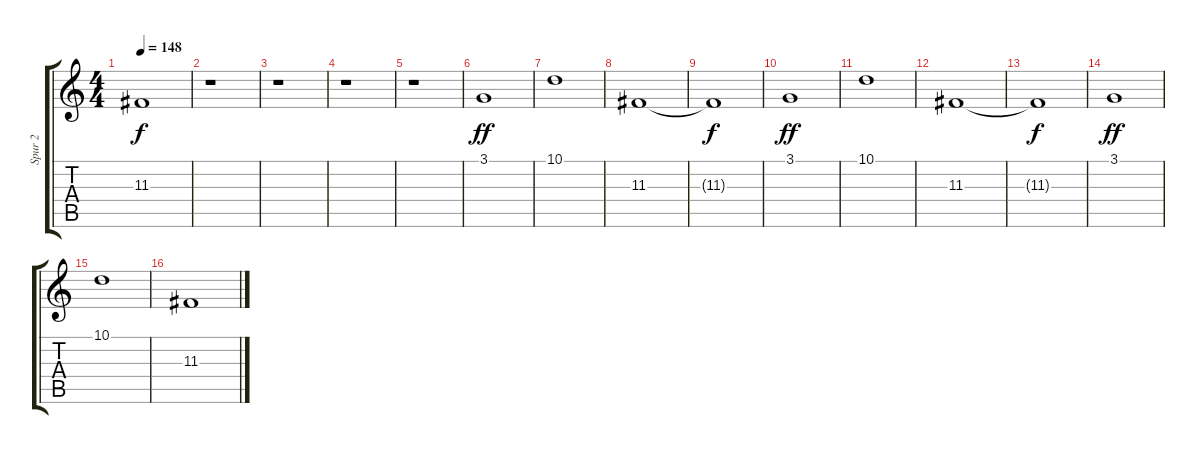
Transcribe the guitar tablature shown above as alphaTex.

\track ("Spur 2" "Spur 2") {instrument vibraphone}
\staff {score tabs}
\tuning (E4 B3 G3 D3 A2 E2) {hide}
\ts (4 4)
\tempo 148
\clef g2
\ks c
11.3{t}.1{dy f} |
r.1 |
r.1 |
r.1 |
r.1 |
3.1.1{dy ff} |
10.1.1 |
11.3.1 |
11.3{t}.1{dy f} |
3.1.1{dy ff} |
10.1.1 |
11.3.1 |
11.3{t}.1{dy f} |
3.1.1{dy ff} |
10.1.1 |
11.3.1
